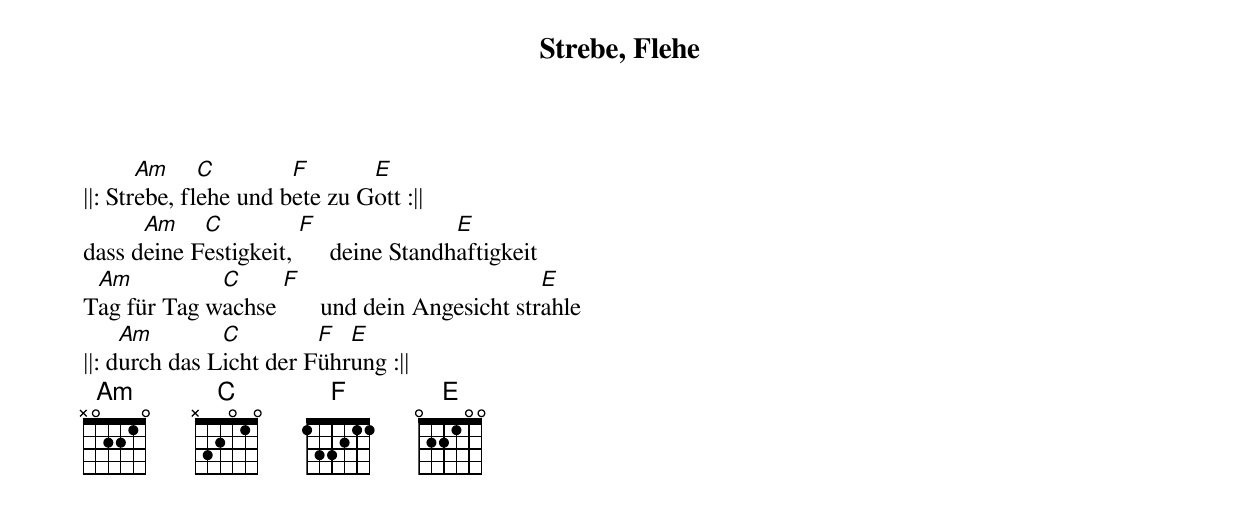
{title: Strebe, Flehe}
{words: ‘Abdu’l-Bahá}
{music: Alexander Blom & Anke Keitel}
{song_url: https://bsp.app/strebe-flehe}

||: Str[Am]ebe, fl[C]ehe und b[F]ete zu G[E]ott :||
dass d[Am]eine F[C]estigkeit, [F]     deine Standh[E]aftigkeit
T[Am]ag für Tag w[C]achse [F]      und dein Angesicht str[E]ahle
||: d[Am]urch das L[C]icht der F[F]ühr[E]ung :||
